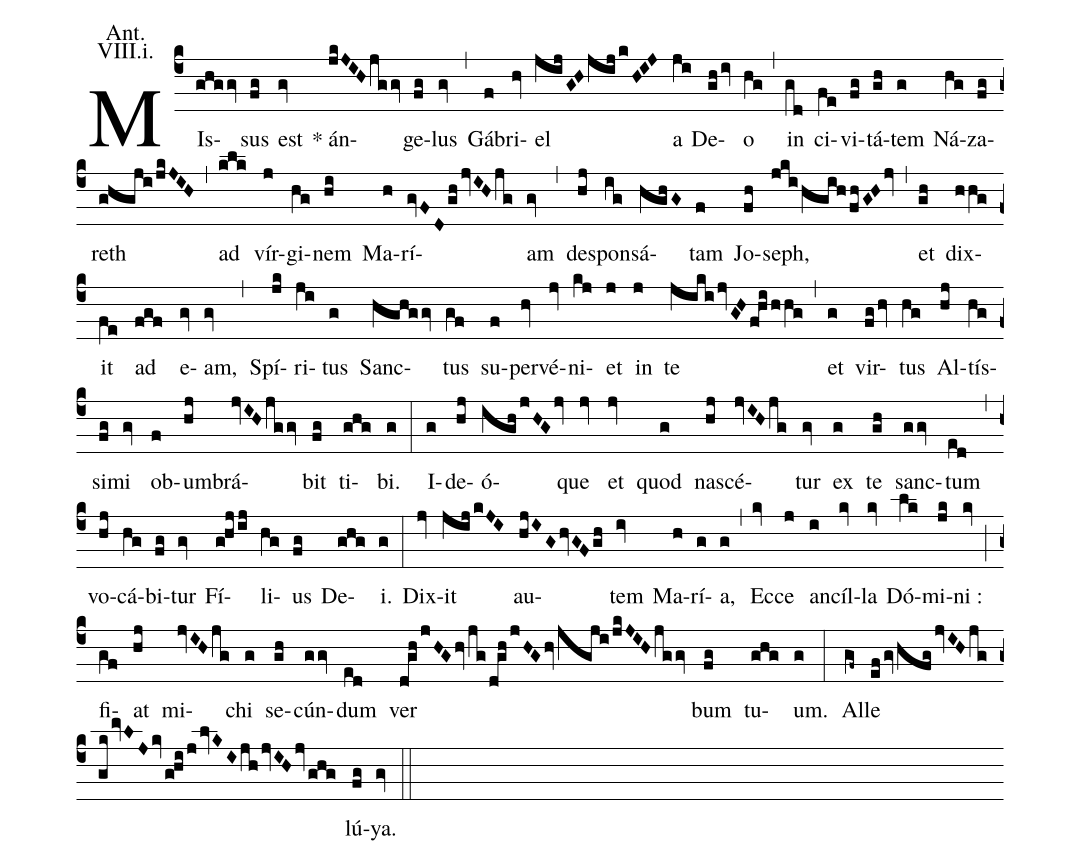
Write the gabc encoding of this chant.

annotation: Ant.;
annotation: VIII.i.;
%%
(c4)
MIs(ghggv)sus(fg) est(gv) * án(jkJIHjggv)ge(fg)lus(gv) (,)
Gá(f)bri(hv)el(jijGHjijkHIJ) a(ji) De(ghiv)o(hg) (,)
in(gd) ci(fe)vi(fg)tá(gh)tem(g) Ná(hg)za(fg)reth(ghgjijkJIH) (,)
ad(klk) vír(j)gi(hg)nem(hi) Ma(h)rí(gvFDghjvIHjg)am(gv) (,)
des(hj)pon(ig)sá(hghG)tam(f) Jo(fh)seph,(jkihgihfhGHjv) (,)
et(gh) dix(hhg)it(fe) ad(fgf) e(gv)am,(gv) (,)
Spí(jk)ri(ji)tus(g) Sanc(hghggv)tus(gf) su(f)per(hv)vé(jv)ni(kj)et(j) in(j) te(jikijvGHfhihhg) (,)
 et(g) vir(fghv)tus(hg) Al(hj)tís(hg)si(fg)mi(gv) ob(f)um(hj)brá(jvIHjggv)bit(fg) ti(ghg)bi.(g) (:)
I(g)de(hj)ó(ighjHGjv)que(jv) et(jv) quod(g) nas(hj)cé(jvIHjg)tur(gv) ex(g) te(gh) sanc(ggv)tum(ed) (,)
vo(hj)cá(hg)bi(fg)tur(gv) Fí(ghjij)li(hg)us(fg) De(ghg)i.(g) (:)
Dix(jv)it(jijkJI) au(hjIGhvGFgh)tem(iv) Ma(h)rí(g)a,(g) (,)
Ec(kv)ce(j) an(i)cíl(kv)la(kv) Dó(lk)mi(jk)ni :(kv) (;)
fi(gf)at(hj) mi(jvIHjg)chi(g) se(gh)cún(ggv)dum(ed) ver(dghjHGhvjgdghjHGhvjgjijkJIHjggv) bum(fg) tu(ghg)um.(g) (:)
Al(gf~)le(efgvhfgjvIHjggkmvLJkvghijlvKIjhjvIHjvghg) lú(fg)ya.(gv) (::)
